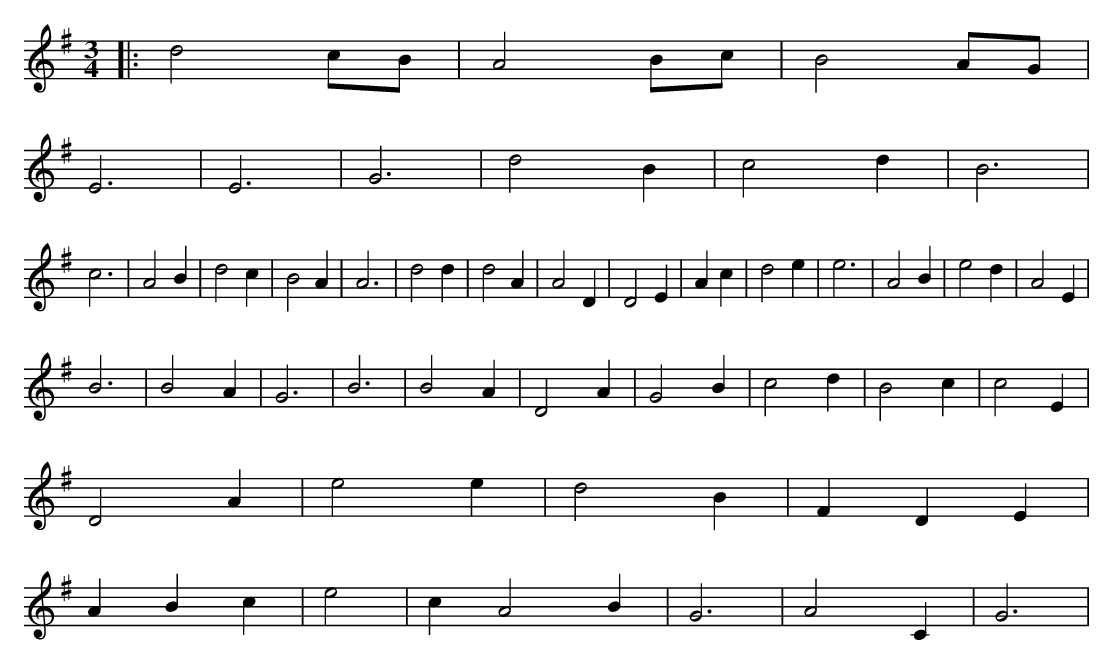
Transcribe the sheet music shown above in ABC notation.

X:1
M:3/4
K:G
|:d4 cB|A4 Bc|B4 AG|
E6|E6-|G6|d4 B2|c4 d2|B6|
c6|A4 B2|d4 c2|B4 A2|A6|d4 d2|d4 A2|A4 D2|D4 E2|A2 c2|d4 e2|e6|A4 B2|e4 d2|A4 E2|
B6|B4 A2|G6-|B6|B4 A2|D4 A2|G4 B2|c4 d2|B4 c2|c4 E2|
D4 A2|e4 e2|d4 B2|F2 D2 E2|
A2 B2 c2|e4-|c2 A4 B2|G6-|A4 C2|G6|
